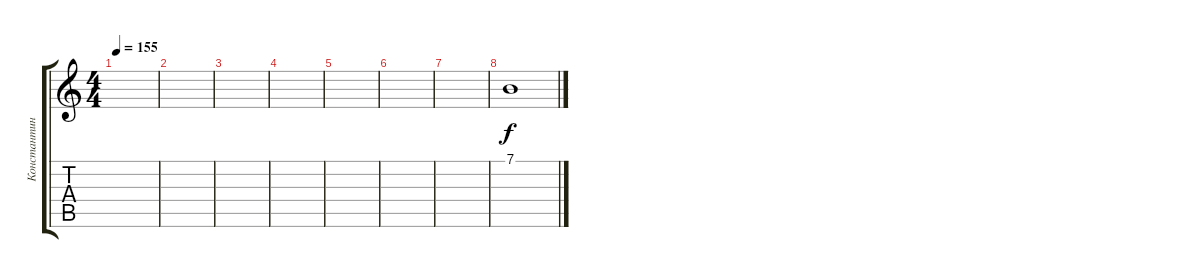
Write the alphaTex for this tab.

\track ("Константин Бекрев (Roland juno DI)" "Константин") {instrument tubularbells}
\staff {score tabs}
\tuning (E4 B3 G3 D3 A2 E2) {hide}
\ts (4 4)
\tempo 155
\clef g2
\ks c
|
|
|
|
|
|
|
7.1.1
